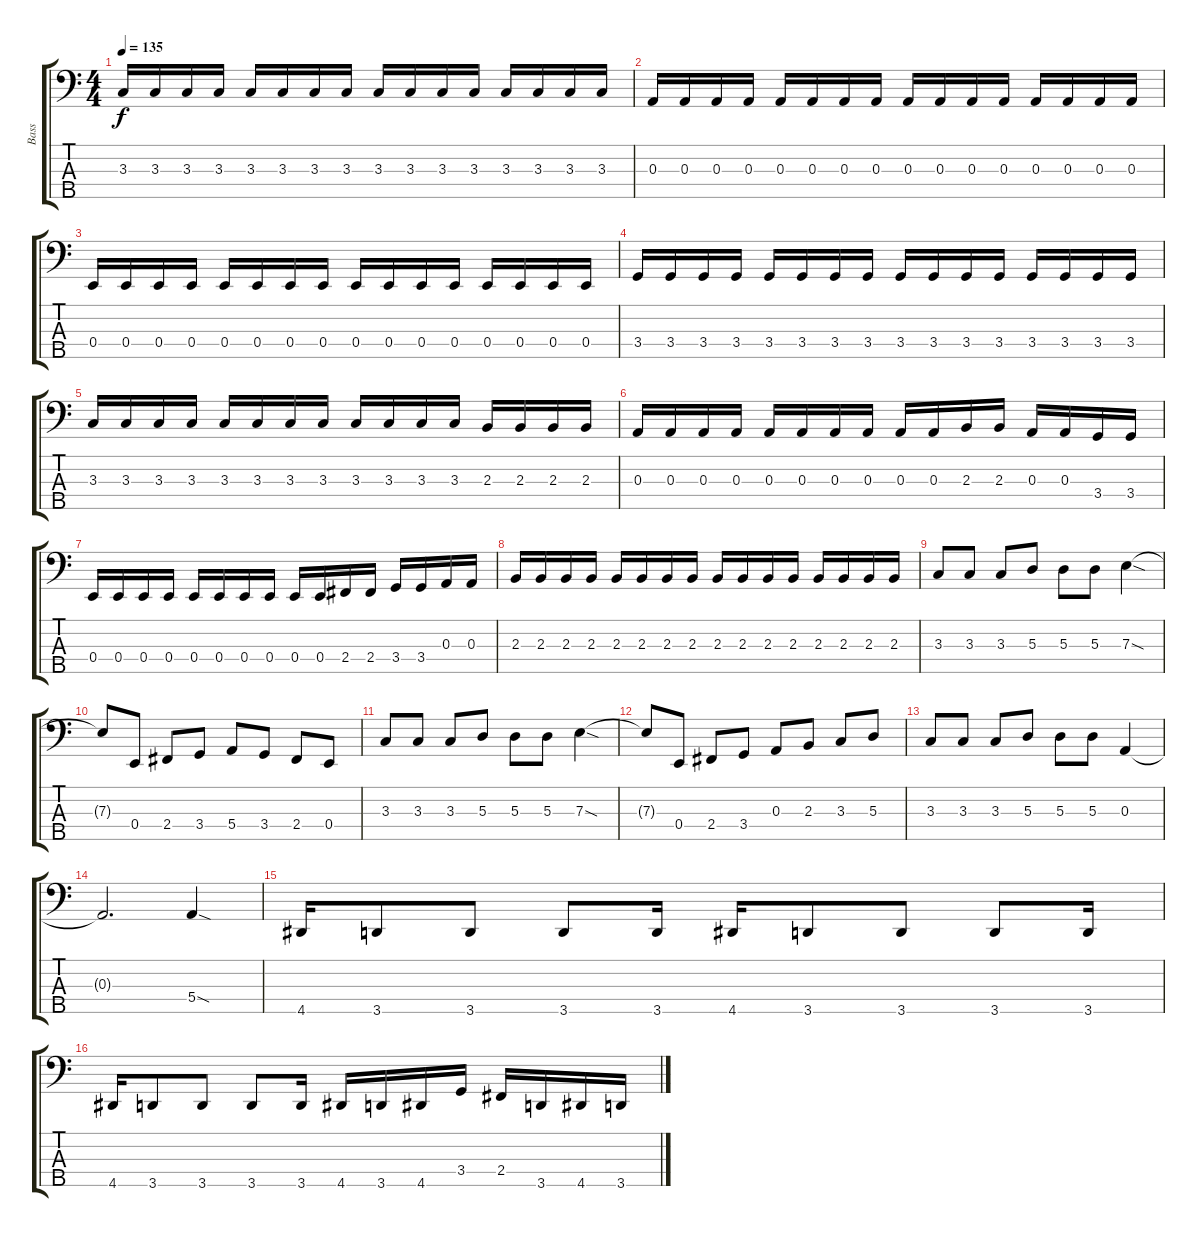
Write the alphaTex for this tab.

\track ("Bass" "Bass") {instrument electricbassfinger}
\staff {score tabs}
\tuning (G2 D2 A1 E1 B0) {hide}
\ts (4 4)
\tempo 135
\clef f4
\ks c
3.3.16{dy f} 3.3.16 3.3.16 3.3.16 3.3.16 3.3.16 3.3.16 3.3.16 3.3.16 3.3.16 3.3.16 3.3.16 3.3.16 3.3.16 3.3.16 3.3.16 |
0.3.16 0.3.16 0.3.16 0.3.16 0.3.16 0.3.16 0.3.16 0.3.16 0.3.16 0.3.16 0.3.16 0.3.16 0.3.16 0.3.16 0.3.16 0.3.16 |
0.4.16 0.4.16 0.4.16 0.4.16 0.4.16 0.4.16 0.4.16 0.4.16 0.4.16 0.4.16 0.4.16 0.4.16 0.4.16 0.4.16 0.4.16 0.4.16 |
3.4.16 3.4.16 3.4.16 3.4.16 3.4.16 3.4.16 3.4.16 3.4.16 3.4.16 3.4.16 3.4.16 3.4.16 3.4.16 3.4.16 3.4.16 3.4.16 |
3.3.16 3.3.16 3.3.16 3.3.16 3.3.16 3.3.16 3.3.16 3.3.16 3.3.16 3.3.16 3.3.16 3.3.16 2.3.16 2.3.16 2.3.16 2.3.16 |
0.3.16 0.3.16 0.3.16 0.3.16 0.3.16 0.3.16 0.3.16 0.3.16 0.3.16 0.3.16 2.3.16 2.3.16 0.3.16 0.3.16 3.4.16 3.4.16 |
0.4.16 0.4.16 0.4.16 0.4.16 0.4.16 0.4.16 0.4.16 0.4.16 0.4.16 0.4.16 2.4.16 2.4.16 3.4.16 3.4.16 0.3.16 0.3.16 |
2.3.16 2.3.16 2.3.16 2.3.16 2.3.16 2.3.16 2.3.16 2.3.16 2.3.16 2.3.16 2.3.16 2.3.16 2.3.16 2.3.16 2.3.16 2.3.16 |
3.3.8 3.3.8 3.3.8 5.3.8 5.3.8 5.3.8 7.3{sod}.4 |
7.3{t}.8 0.4.8 2.4.8 3.4.8 5.4.8 3.4.8 2.4.8 0.4.8 |
3.3.8 3.3.8 3.3.8 5.3.8 5.3.8 5.3.8 7.3{sod}.4 |
7.3{t}.8 0.4.8 2.4.8 3.4.8 0.3.8 2.3.8 3.3.8 5.3.8 |
3.3.8 3.3.8 3.3.8 5.3.8 5.3.8 5.3.8 0.3.4 |
0.3{t}.2{d} 5.4{sod}.4 |
4.5.16 3.5.8 3.5.8 3.5.8 3.5.16 4.5.16 3.5.8 3.5.8 3.5.8 3.5.16 |
4.5.16 3.5.8 3.5.8 3.5.8 3.5.16 4.5.16 3.5.16 4.5.16 3.4.16 2.4.16 3.5.16 4.5.16 3.5.16
